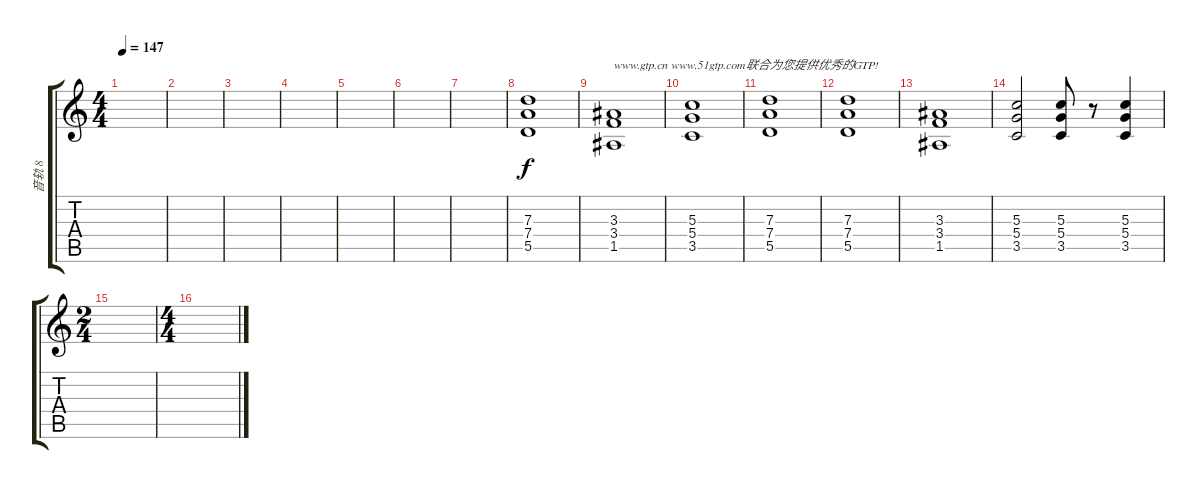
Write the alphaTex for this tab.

\track ("音轨 8" "音轨 8") {instrument distortionguitar}
\staff {score tabs}
\tuning (E4 B3 G3 D3 A2 E2) {hide}
\ts (4 4)
\tempo 147
\clef g2
\ks c
|
|
|
|
|
|
|
(7.3 7.4 5.5).1{volume 13} |
(3.3 3.4 1.5).1{txt "www.gtp.cn www.51gtp.com联合为您提供优秀的GTP!"} |
(5.3 5.4 3.5).1 |
(7.3 7.4 5.5).1 |
(7.3 7.4 5.5).1 |
(3.3 3.4 1.5).1 |
(5.3 5.4 3.5).2 (5.3 5.4 3.5).8 r.8 (5.3 5.4 3.5).4 |
\ts (2 4)
|
\ts (4 4)
